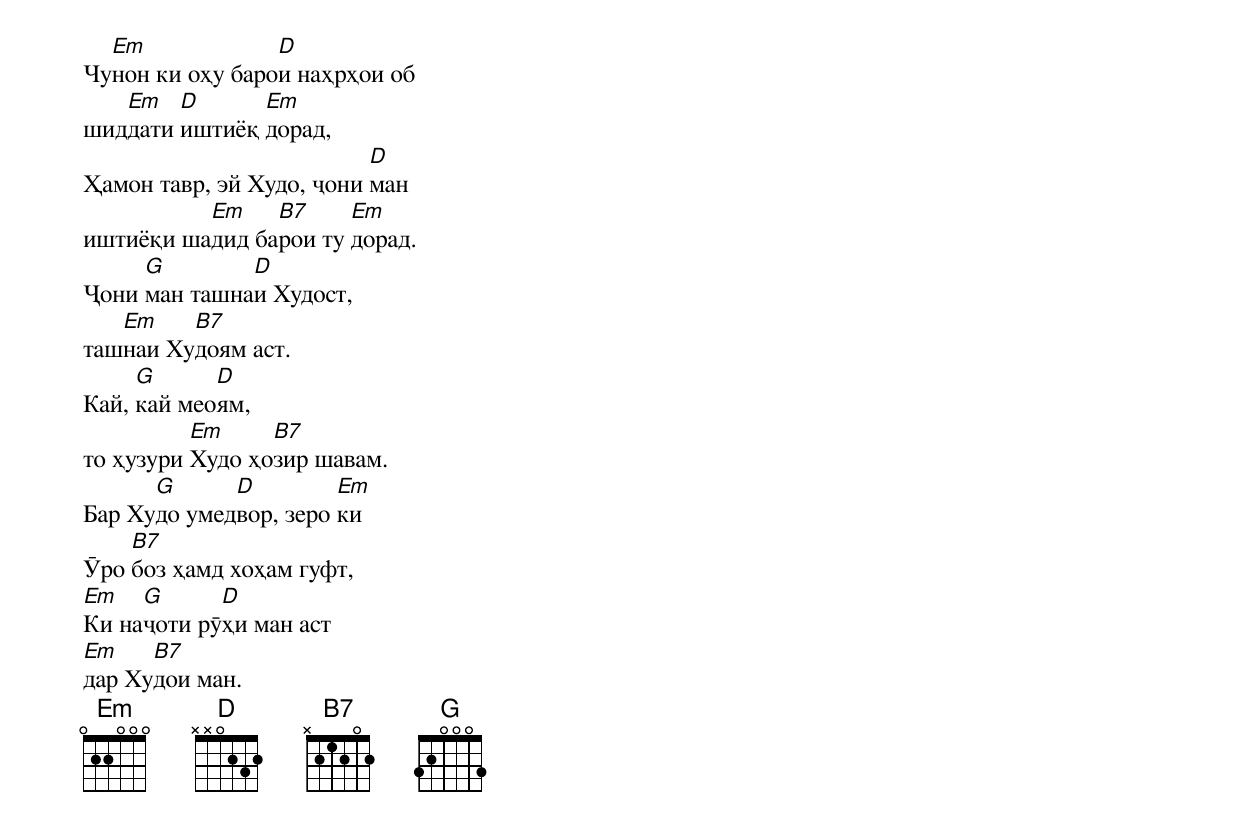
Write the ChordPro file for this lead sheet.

Чу[Em]нон ки оҳу баро[D]и наҳрҳои об
шид[Em]дати [D]иштиёқ [Em]дорад,
Ҳамон тавр, эй Худо, ҷони [D]ман
иштиёқи ша[Em]дид ба[B7]рои ту [Em]дорад.
Ҷони [G]ман ташна[D]и Худост,
таш[Em]наи Ху[B7]доям аст.
Кай, [G]кай мео[D]ям,
то ҳузури [Em]Худо ҳо[B7]зир шавам.
Бар Ху[G]до умед[D]вор, зеро [Em]ки
Ӯро [B7]боз ҳамд хоҳам гуфт,
[Em]Ки на[G]ҷоти рӯ[D]ҳи ман аст
[Em]дар Ху[B7]дои ман.
